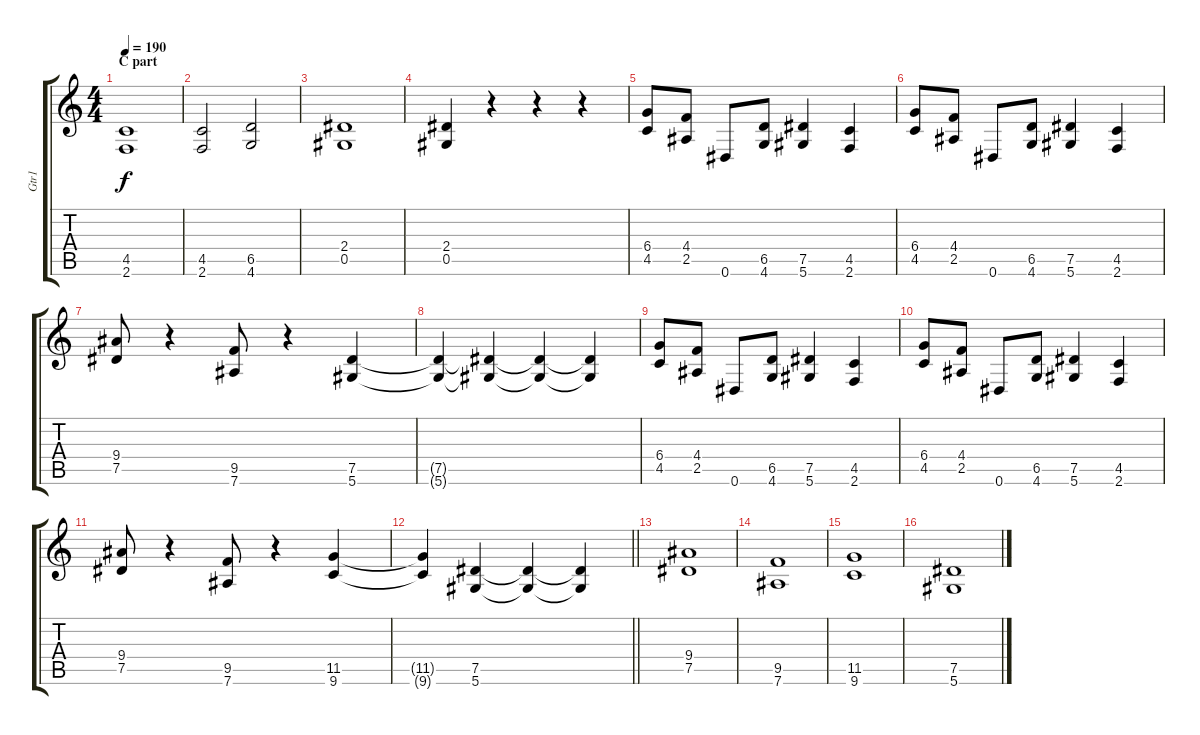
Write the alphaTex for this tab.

\track ("Gtr1" "Gtr1") {instrument distortionguitar}
\staff {score tabs}
\tuning (Eb4 Bb3 Gb3 Db3 Ab2 Eb2) {hide}
\ts (4 4)
\section ("" "C part")
\tempo 190
\clef g2
\ks c
(4.5 2.6).1{dy f} |
(4.5 2.6).2 (6.5 4.6).2 |
(2.4 0.5).1 |
(2.4 0.5).4 r.4 r.4 r.4 |
(6.4 4.5).8 (4.4 2.5).8 0.6.8 (6.5 4.6).8 (7.5 5.6).4 (4.5 2.6).4 |
(6.4 4.5).8 (4.4 2.5).8 0.6.8 (6.5 4.6).8 (7.5 5.6).4 (4.5 2.6).4 |
(9.4 7.5).8 r.4 (9.5 7.6).8 r.4 (7.5 5.6).4 |
(7.5{t} 5.6{t}).4 (7.5{t} 5.6{t}).4 (7.5{t} 5.6{t}).4 (7.5{t} 5.6{t}).4 |
(6.4 4.5).8 (4.4 2.5).8 0.6.8 (6.5 4.6).8 (7.5 5.6).4 (4.5 2.6).4 |
(6.4 4.5).8 (4.4 2.5).8 0.6.8 (6.5 4.6).8 (7.5 5.6).4 (4.5 2.6).4 |
(9.4 7.5).8 r.4 (9.5 7.6).8 r.4 (11.5 9.6).4 |
\barLineRight lightlight
(11.5{t} 9.6{t}).4 (7.5 5.6).4 (7.5{t} 5.6{t}).4 (7.5{t} 5.6{t}).4 |
\section ("" "")
(9.4 7.5).1 |
(9.5 7.6).1 |
(11.5 9.6).1 |
(7.5 5.6).1
